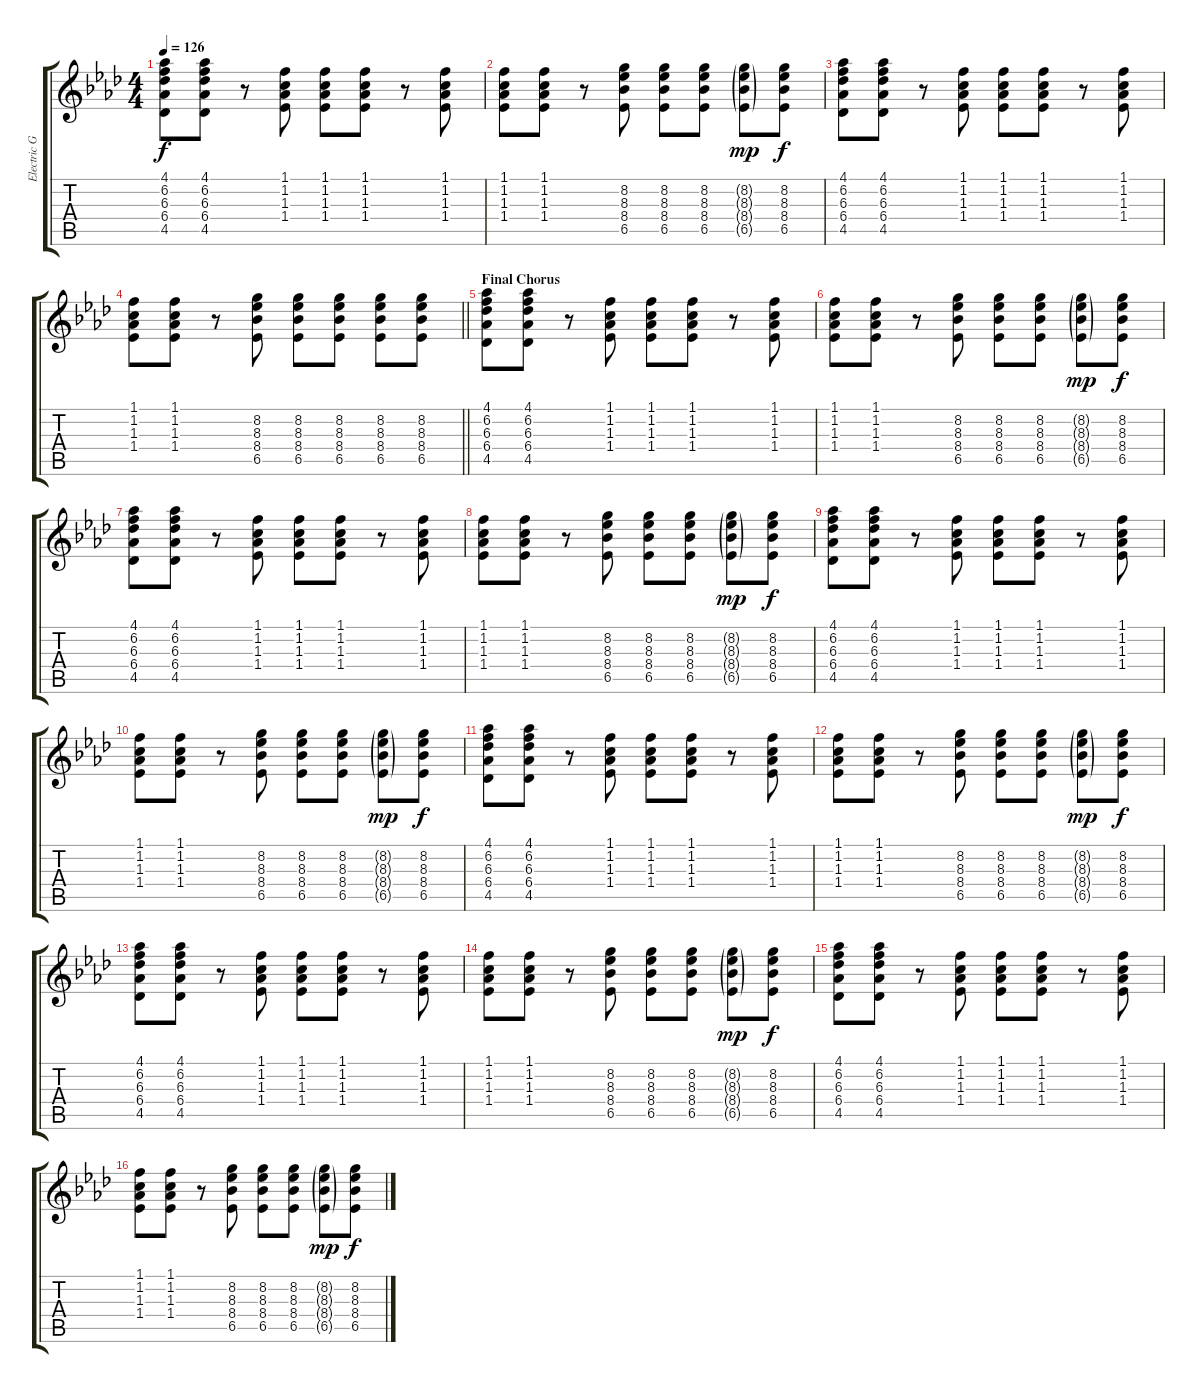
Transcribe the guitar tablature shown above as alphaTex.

\track ("Electric Guitar" "Electric G") {instrument electricguitarclean}
\staff {score tabs}
\tuning (E4 B3 G3 D3 A2 E2) {hide}
\ts (4 4)
\tempo 126
\clef g2
\ks ab
(4.1 6.2 6.3 6.4 4.5).8{dy f} (4.1 6.2 6.3 6.4 4.5).8 r.8 (1.1 1.2 1.3 1.4).8 (1.1 1.2 1.3 1.4).8 (1.1 1.2 1.3 1.4).8 r.8 (1.1 1.2 1.3 1.4).8 |
(1.1 1.2 1.3 1.4).8 (1.1 1.2 1.3 1.4).8 r.8 (8.2 8.3 8.4 6.5).8 (8.2 8.3 8.4 6.5).8 (8.2 8.3 8.4 6.5).8 (8.2{g} 8.3{g} 8.4{g} 6.5{g}).8{dy mp} (8.2 8.3 8.4 6.5).8{dy f} |
(4.1 6.2 6.3 6.4 4.5).8 (4.1 6.2 6.3 6.4 4.5).8 r.8 (1.1 1.2 1.3 1.4).8 (1.1 1.2 1.3 1.4).8 (1.1 1.2 1.3 1.4).8 r.8 (1.1 1.2 1.3 1.4).8 |
\barLineRight lightlight
(1.1 1.2 1.3 1.4).8 (1.1 1.2 1.3 1.4).8 r.8 (8.2 8.3 8.4 6.5).8 (8.2 8.3 8.4 6.5).8 (8.2 8.3 8.4 6.5).8 (8.2 8.3 8.4 6.5).8 (8.2 8.3 8.4 6.5).8 |
\section ("" "Final Chorus")
(4.1 6.2 6.3 6.4 4.5).8 (4.1 6.2 6.3 6.4 4.5).8 r.8 (1.1 1.2 1.3 1.4).8 (1.1 1.2 1.3 1.4).8 (1.1 1.2 1.3 1.4).8 r.8 (1.1 1.2 1.3 1.4).8 |
(1.1 1.2 1.3 1.4).8 (1.1 1.2 1.3 1.4).8 r.8 (8.2 8.3 8.4 6.5).8 (8.2 8.3 8.4 6.5).8 (8.2 8.3 8.4 6.5).8 (8.2{g} 8.3{g} 8.4{g} 6.5{g}).8{dy mp} (8.2 8.3 8.4 6.5).8{dy f} |
(4.1 6.2 6.3 6.4 4.5).8 (4.1 6.2 6.3 6.4 4.5).8 r.8 (1.1 1.2 1.3 1.4).8 (1.1 1.2 1.3 1.4).8 (1.1 1.2 1.3 1.4).8 r.8 (1.1 1.2 1.3 1.4).8 |
(1.1 1.2 1.3 1.4).8 (1.1 1.2 1.3 1.4).8 r.8 (8.2 8.3 8.4 6.5).8 (8.2 8.3 8.4 6.5).8 (8.2 8.3 8.4 6.5).8 (8.2{g} 8.3{g} 8.4{g} 6.5{g}).8{dy mp} (8.2 8.3 8.4 6.5).8{dy f} |
(4.1 6.2 6.3 6.4 4.5).8 (4.1 6.2 6.3 6.4 4.5).8 r.8 (1.1 1.2 1.3 1.4).8 (1.1 1.2 1.3 1.4).8 (1.1 1.2 1.3 1.4).8 r.8 (1.1 1.2 1.3 1.4).8 |
(1.1 1.2 1.3 1.4).8 (1.1 1.2 1.3 1.4).8 r.8 (8.2 8.3 8.4 6.5).8 (8.2 8.3 8.4 6.5).8 (8.2 8.3 8.4 6.5).8 (8.2{g} 8.3{g} 8.4{g} 6.5{g}).8{dy mp} (8.2 8.3 8.4 6.5).8{dy f} |
(4.1 6.2 6.3 6.4 4.5).8 (4.1 6.2 6.3 6.4 4.5).8 r.8 (1.1 1.2 1.3 1.4).8 (1.1 1.2 1.3 1.4).8 (1.1 1.2 1.3 1.4).8 r.8 (1.1 1.2 1.3 1.4).8 |
(1.1 1.2 1.3 1.4).8 (1.1 1.2 1.3 1.4).8 r.8 (8.2 8.3 8.4 6.5).8 (8.2 8.3 8.4 6.5).8 (8.2 8.3 8.4 6.5).8 (8.2{g} 8.3{g} 8.4{g} 6.5{g}).8{dy mp} (8.2 8.3 8.4 6.5).8{dy f} |
(4.1 6.2 6.3 6.4 4.5).8 (4.1 6.2 6.3 6.4 4.5).8 r.8 (1.1 1.2 1.3 1.4).8 (1.1 1.2 1.3 1.4).8 (1.1 1.2 1.3 1.4).8 r.8 (1.1 1.2 1.3 1.4).8 |
(1.1 1.2 1.3 1.4).8 (1.1 1.2 1.3 1.4).8 r.8 (8.2 8.3 8.4 6.5).8 (8.2 8.3 8.4 6.5).8 (8.2 8.3 8.4 6.5).8 (8.2{g} 8.3{g} 8.4{g} 6.5{g}).8{dy mp} (8.2 8.3 8.4 6.5).8{dy f} |
(4.1 6.2 6.3 6.4 4.5).8 (4.1 6.2 6.3 6.4 4.5).8 r.8 (1.1 1.2 1.3 1.4).8 (1.1 1.2 1.3 1.4).8 (1.1 1.2 1.3 1.4).8 r.8 (1.1 1.2 1.3 1.4).8 |
(1.1 1.2 1.3 1.4).8 (1.1 1.2 1.3 1.4).8 r.8 (8.2 8.3 8.4 6.5).8 (8.2 8.3 8.4 6.5).8 (8.2 8.3 8.4 6.5).8 (8.2{g} 8.3{g} 8.4{g} 6.5{g}).8{dy mp} (8.2 8.3 8.4 6.5).8{dy f}
